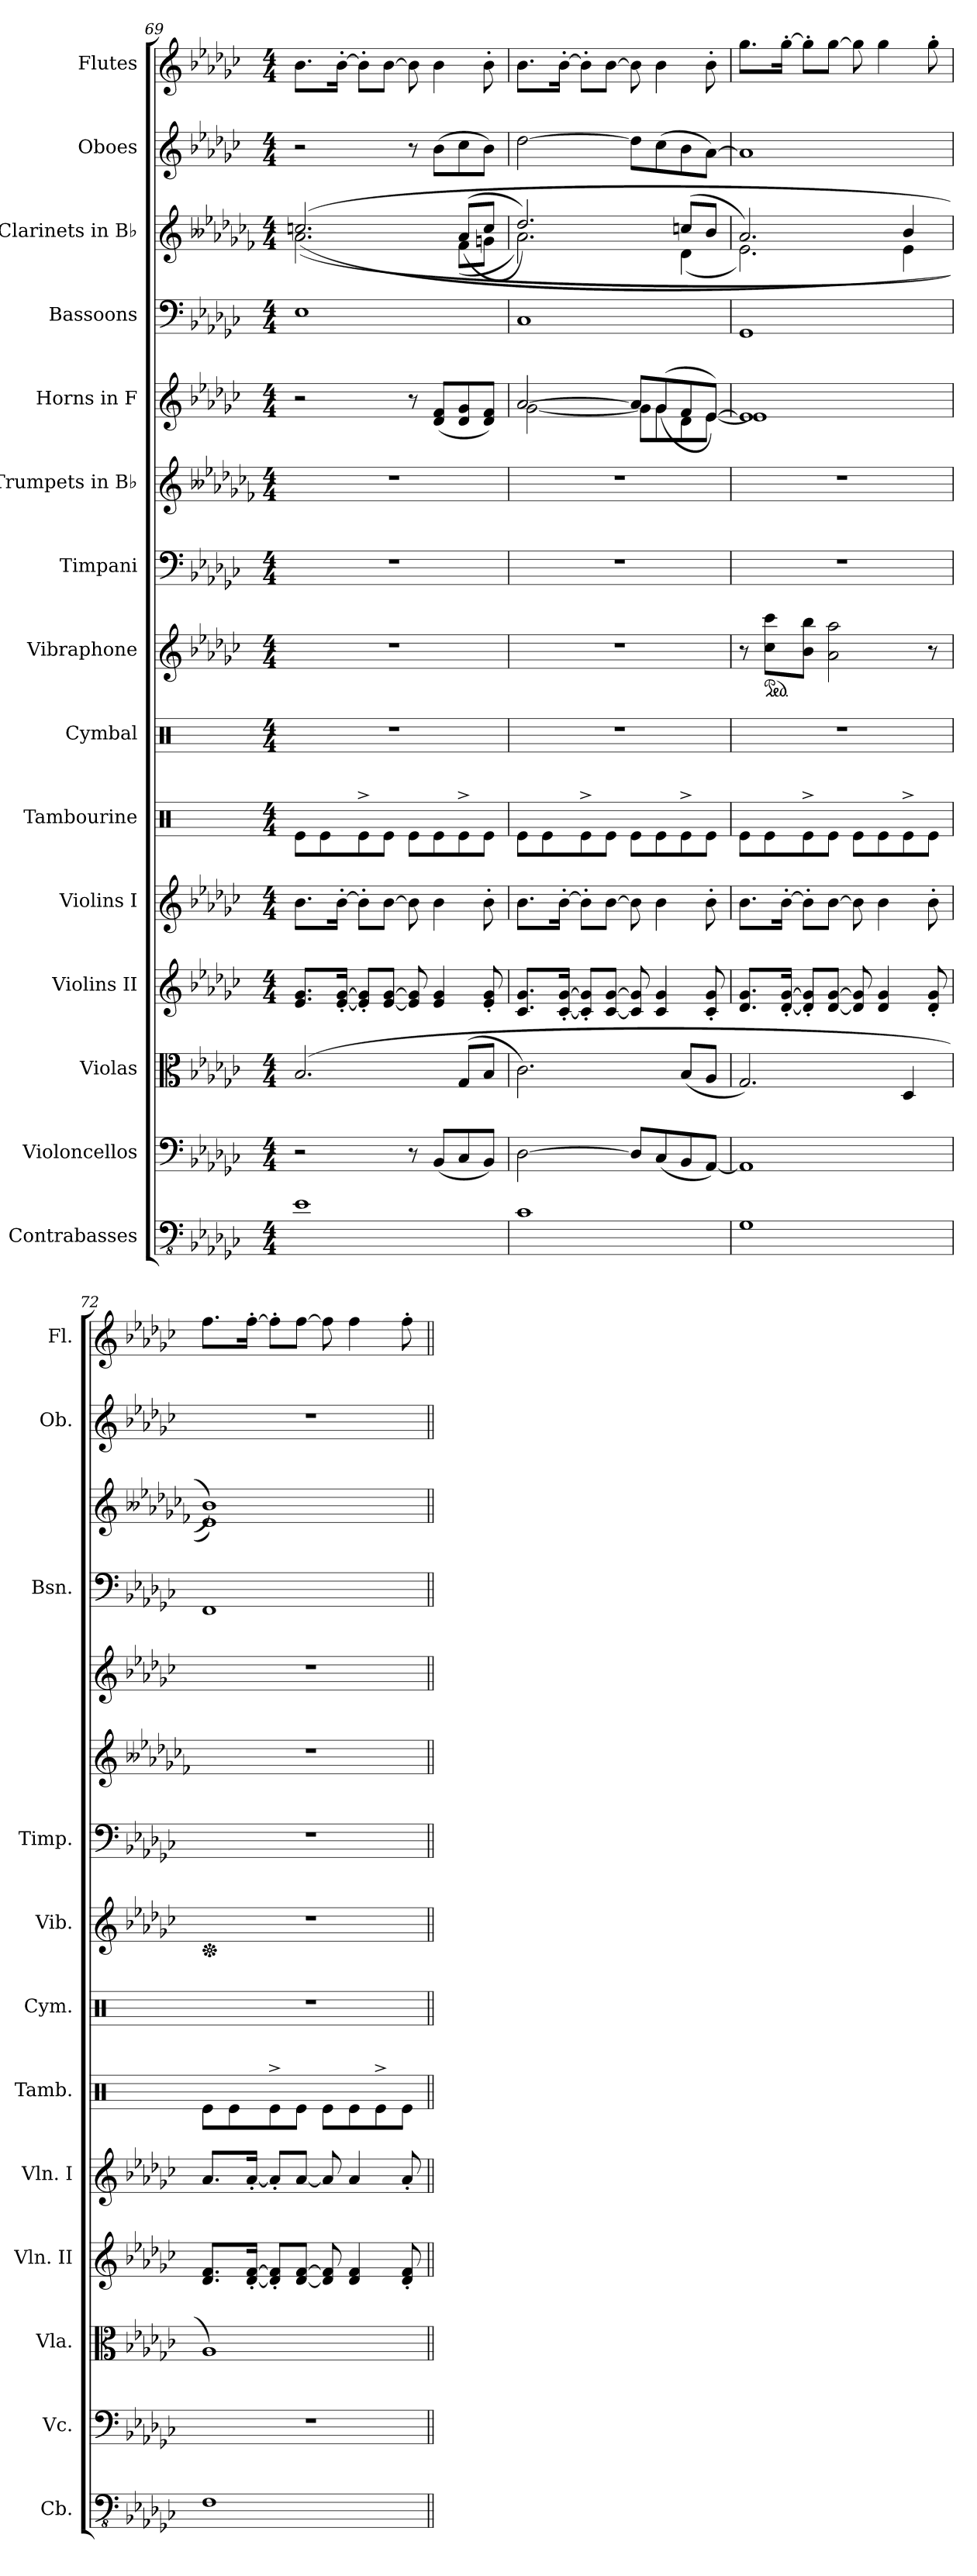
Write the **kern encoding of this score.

**kern	**kern	**kern	**kern	**kern	**kern	**kern	**kern	**kern	**kern	**kern	**kern	**kern	**kern	**kern
*part15	*part14	*part13	*part12	*part11	*part10	*part9	*part8	*part7	*part6	*part5	*part4	*part3	*part2	*part1
*staff15	*staff14	*staff13	*staff12	*staff11	*staff10	*staff9	*staff8	*staff7	*staff6	*staff5	*staff4	*staff3	*staff2	*staff1
*I"Contrabasses	*I"Violoncellos	*I"Violas	*I"Violins II	*I"Violins I	*I"Tambourine	*I"Cymbal	*I"Vibraphone	*I"Timpani	*I"Trumpets in B♭	*I"Horns in F	*I"Bassoons	*I"Clarinets in B♭	*I"Oboes	*I"Flutes
*I'Cb.	*I'Vc.	*I'Vla.	*I'Vln. II	*I'Vln. I	*I'Tamb.	*I'Cym.	*I'Vib.	*I'Timp.	*	*	*I'Bsn.	*	*I'Ob.	*I'Fl.
*clefFv4	*clefF4	*clefC3	*clefG2	*clefG2	*clefX	*clefX	*clefG2	*clefF4	*clefG2	*clefG2	*clefF4	*clefG2	*clefG2	*clefG2
*ITrd7c12	*	*	*	*	*	*	*	*	*ITrd1c2	*ITrd4c7	*	*ITrd1c2	*	*
*k[b-e-a-d-g-c-]	*k[b-e-a-d-g-c-]	*k[b-e-a-d-g-c-]	*k[b-e-a-d-g-c-]	*k[b-e-a-d-g-c-]	*k[]	*k[]	*k[b-e-a-d-g-c-]	*k[b-e-a-d-g-c-]	*k[b--e-a-d-g-c-f-]	*k[b-e-a-d-g-c-f-]	*k[b-e-a-d-g-c-]	*k[b--e-a-d-g-c-f-]	*k[b-e-a-d-g-c-]	*k[b-e-a-d-g-c-]
*M4/4	*M4/4	*M4/4	*M4/4	*M4/4	*M4/4	*M4/4	*M4/4	*M4/4	*M4/4	*M4/4	*M4/4	*M4/4	*M4/4	*M4/4
=69	=69	=69	=69	=69	=69	=69	=69	=69	=69	=69	=69	=69	=69	=69
*	*	*	*	*	*	*	*	*	*	*	*	*^	*	*
1EE-	2r	(2.B-/	8.e-/ 8.g-/L	8.b-\L	8Re\L	1r	1r	1r	1r	2r	1E-	((2.b-X/	(2.g-\	2r	8.b-\L
.	.	.	.	.	8Re\	.	.	.	.	.	.	.	.	.	.
.	.	.	[16e-/' [16g-/'Jk	[16b-'\Jk	.	.	.	.	.	.	.	.	.	.	[16b-'\Jk
.	.	.	8e-/]' 8g-/]'L	8b-'\L]	8Re^\	.	.	.	.	.	.	.	.	.	8b-'\L]
.	.	.	[8e-/ [8g-/J	[8b-\J	8Re\J	.	.	.	.	.	.	.	.	.	[8b-\J
.	8r	.	8e-/] 8g-/]	8b-\]	8Re\L	.	.	.	.	8r	.	.	.	8r	8b-\]
.	(8BB-/L	.	4e-/ 4g-/	4b-\	8Re\	.	.	.	.	(8G-/ 8B-/L	.	.	.	(8b-\L	4b-\
.	8C-/	(8G-/L	.	.	8Re^\	.	.	.	.	8G-/ 8c-/	.	((8g-/L	(8e-\L	8cc-\	.
.	8BB-/J)	8B-/J	8e-/' 8g-/'	8b-'\	8Re\J	.	.	.	.	8G-/ 8B-/J)	.	8b-/J	8fn\J	8b-\J)	8b-'\
=70	=70	=70	=70	=70	=70	=70	=70	=70	=70	=70	=70	=70	=70	=70	=70
*	*	*	*	*	*	*	*	*	*	*^	*	*	*	*	*
1CC-	[2D-\	2.c-\)	8.c-/ 8.g-/L	8.b-\L	8Re\L	1r	1r	1r	1r	[2d-/	[2c-\	1C-	2.cc-/))	2.g-\)	[2dd-\	8.b-\L
.	.	.	.	.	8Re\	.	.	.	.	.	.	.	.	.	.	.
.	.	.	[16c-/' [16g-/'Jk	[16b-'\Jk	.	.	.	.	.	.	.	.	.	.	.	[16b-'\Jk
.	.	.	8c-/]' 8g-/]'L	8b-'\L]	8Re^\	.	.	.	.	.	.	.	.	.	.	8b-'\L]
.	.	.	[8c-/ [8g-/J	[8b-\J	8Re\J	.	.	.	.	.	.	.	.	.	.	[8b-\J
.	8D-/L]	.	8c-/] 8g-/]	8b-\]	8Re\L	.	.	.	.	8d-/L]	8c-\L]	.	.	.	8dd-\L]	8b-\]
.	(8C-/	.	4c-/ 4g-/	4b-\	8Re\	.	.	.	.	((8c-/	8c-\	.	.	.	(8cc-\	4b-\
.	8BB-/	(8B-/L	.	.	8Re^\	.	.	.	.	8B-/	8G-\	.	(8b-X/L	(4c-\	8b-\	.
.	[8AA-/J)	8A-/J	8c-/' 8g-/'	8b-'\	8Re\J	.	.	.	.	[8A-/J))	[8A-\J	.	8a-/J	.	[8a-\J)	8b-'\
=71	=71	=71	=71	=71	=71	=71	=71	=71	=71	=71	=71	=71	=71	=71	=71	=71
1GGG-	1AA-]	2.G-/)	8.d-/ 8.g-/L	8.b-\L	8Re\L	1r	8r	1r	1r	1A-]	1A-]	1GG-	2.g-/)	2.d-\)	1a-]	8.gg-\L
*	*	*	*	*	*	*	*ped	*	*	*	*	*	*	*	*	*
.	.	.	.	.	8Re\	.	8cc-\ 8ccc-\L	.	.	.	.	.	.	.	.	.
.	.	.	[16d-/' [16g-/'Jk	[16b-'\Jk	.	.	.	.	.	.	.	.	.	.	.	[16gg-'\Jk
.	.	.	8d-/]' 8g-/]'L	8b-'\L]	8Re^\	.	8b-\ 8bb-\J	.	.	.	.	.	.	.	.	8gg-'\L]
.	.	.	[8d-/ [8g-/J	[8b-\J	8Re\J	.	2a-\ 2aa-\	.	.	.	.	.	.	.	.	[8gg-\J
.	.	.	8d-/] 8g-/]	8b-\]	8Re\L	.	.	.	.	.	.	.	.	.	.	8gg-\]
.	.	.	4d-/ 4g-/	4b-\	8Re\	.	.	.	.	.	.	.	.	.	.	4gg-\
.	.	4D-/	.	.	8Re^\	.	.	.	.	.	.	.	4a-/	4d-\	.	.
.	.	.	8d-/' 8g-/'	8b-'\	8Re\J	.	8r	.	.	.	.	.	.	.	.	8gg-'\
*	*	*	*	*	*	*	*	*	*	*v	*v	*	*	*	*	*
!!LO:PB:g=z
=72	=72	=72	=72	=72	=72	=72	=72	=72	=72	=72	=72	=72	=72	=72	=72
*	*	*	*	*	*	*	*Xped	*	*	*	*	*	*	*	*
1FFF	1r	1A-)	8.d-/ 8.f/L	8.a-/L	8Re\L	1r	1r	1r	1r	1r	1FF	1a-))	1d-)	1r	8.ff\L
.	.	.	.	.	8Re\	.	.	.	.	.	.	.	.	.	.
.	.	.	[16d-/' [16f/'Jk	[16a-'/Jk	.	.	.	.	.	.	.	.	.	.	[16ff'\Jk
.	.	.	8d-/]' 8f/]'L	8a-'/L]	8Re^\	.	.	.	.	.	.	.	.	.	8ff'\L]
.	.	.	[8d-/ [8f/J	[8a-/J	8Re\J	.	.	.	.	.	.	.	.	.	[8ff\J
.	.	.	8d-/] 8f/]	8a-/]	8Re\L	.	.	.	.	.	.	.	.	.	8ff\]
.	.	.	4d-/ 4f/	4a-/	8Re\	.	.	.	.	.	.	.	.	.	4ff\
.	.	.	.	.	8Re^\	.	.	.	.	.	.	.	.	.	.
.	.	.	8d-/' 8f/'	8a-'/	8Re\J	.	.	.	.	.	.	.	.	.	8ff'\
*	*	*	*	*	*	*	*	*	*	*	*	*v	*v	*	*
=||	=||	=||	=||	=||	=||	=||	=||	=||	=||	=||	=||	=||	=||	=||
*-	*-	*-	*-	*-	*-	*-	*-	*-	*-	*-	*-	*-	*-	*-
